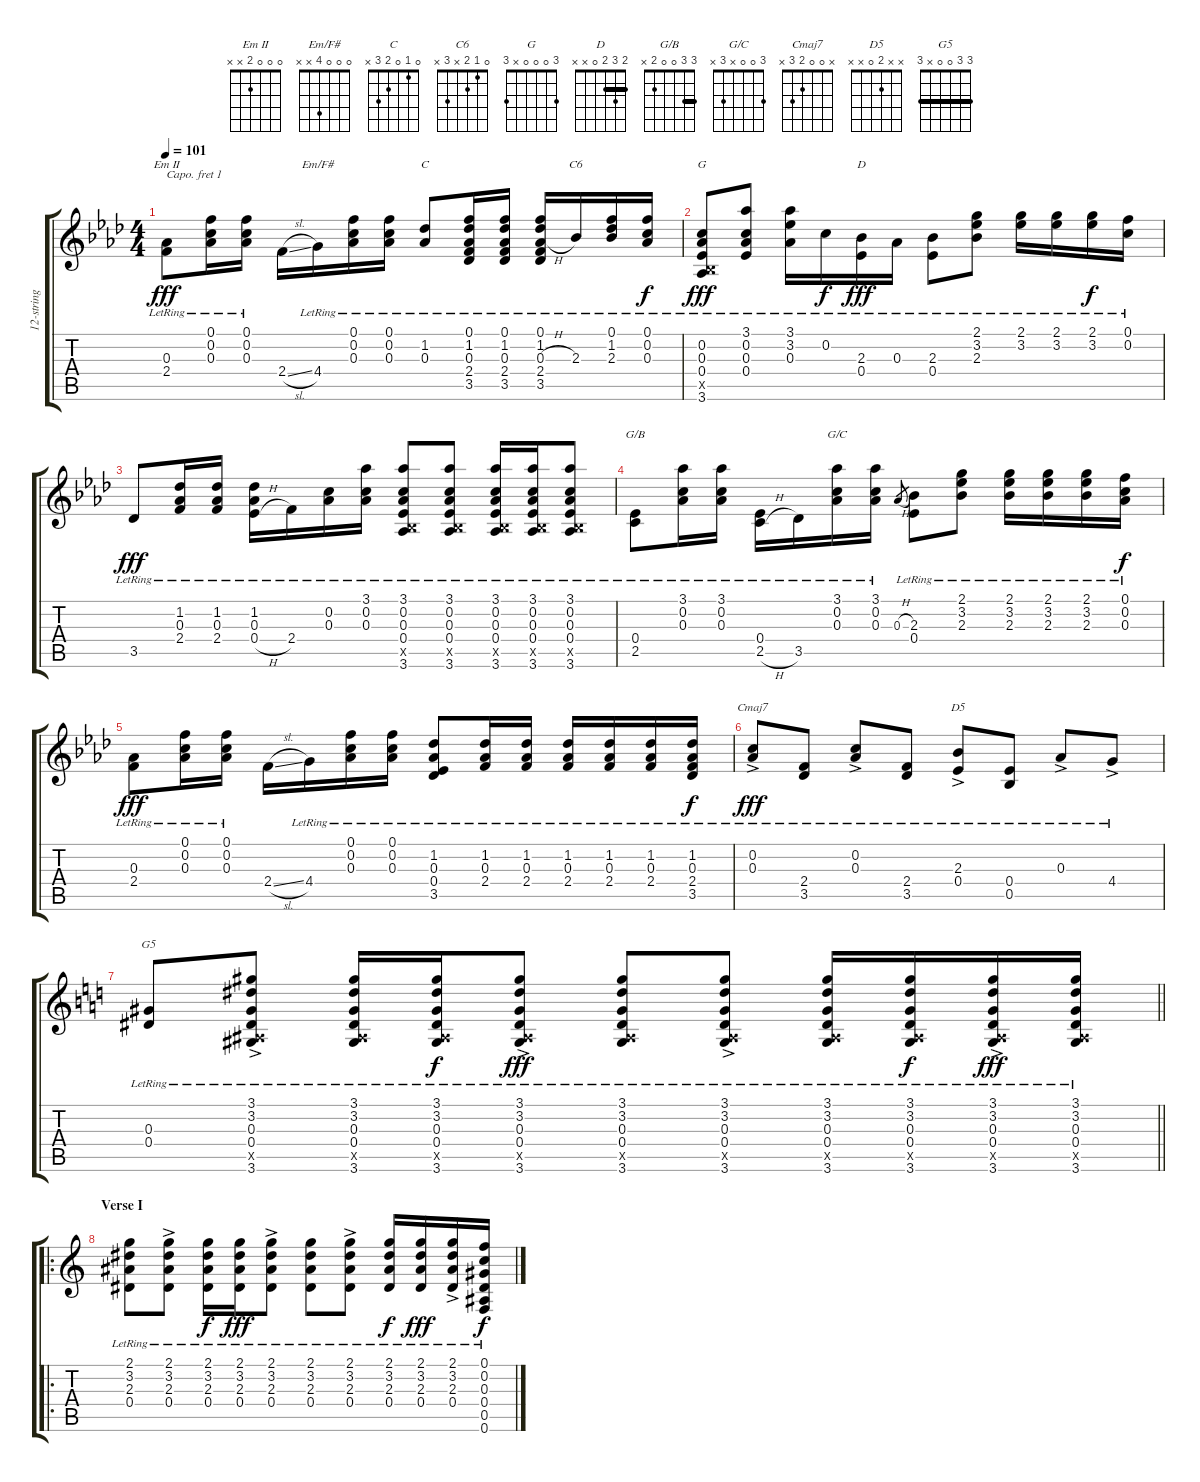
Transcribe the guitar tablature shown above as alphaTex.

\track ("12-string" "12-string") {instrument acousticguitarsteel}
\staff {score tabs}
\capo 1
\tuning (E4 B3 G3 D3 A2 E2) {hide}
\chord ("Em II" 0 0 0 2 x x)
\chord ("Em/F#" 0 0 0 4 x x)
\chord ("C" 0 1 0 2 3 x)
\chord ("C6" 0 1 2 x 3 x)
\chord ("G" 3 0 0 0 x 3)
\chord ("D" 2 3 2 0 x x) {barre 2}
\chord ("G/B" 3 3 0 0 2 x) {barre 3}
\chord ("G/C" 3 0 0 x 3 x)
\chord ("Cmaj7" x 0 0 2 3 x)
\chord ("D5" x x 2 0 x x)
\chord ("G5" 3 3 0 0 x 3) {barre 3}
\ts (4 4)
\tempo 101
\clef g2
\ks ab
(0.3{lr} 2.4{lr}).8{ch "Em II" dy fff} (0.1{lr} 0.2{lr} 0.3{lr}).16 (0.1{lr} 0.2{lr} 0.3{lr}).16 2.4{sl}.16 4.4{lr}.16{ch "Em/F#"} (0.1{lr} 0.2{lr} 0.3{lr}).16 (0.1{lr} 0.2{lr} 0.3{lr}).16 (1.2{lr} 0.3{lr}).8{ch "C"} (0.1{lr} 1.2{lr} 0.3{lr} 2.4{lr} 3.5{lr}).16 (0.1{lr} 1.2{lr} 0.3{lr} 2.4{lr} 3.5{lr}).16 (0.1{lr} 1.2{lr} 0.3{h} 2.4{lr} 3.5{lr}).16 2.3{lr}.16{ch "C6"} (0.1{lr} 1.2{lr} 2.3{lr}).16 (0.1{lr} 0.2{lr} 0.3{lr}).16{dy f} |
(0.2{lr} 0.3{lr} 0.4{lr} 0.5{x} 3.6{lr}).8{ch "G" dy fff} (3.1{lr} 0.2{lr} 0.3{lr} 0.4{lr}).8 (3.1{lr} 3.2{lr} 0.3{lr}).16 0.2{lr}.16{dy f} (2.3{lr} 0.4{lr}).16{ch "D" dy fff} 0.3{lr}.16 (2.3{lr} 0.4{lr}).8 (2.1{lr} 3.2{lr} 2.3{lr}).8 (2.1{lr} 3.2{lr}).16 (2.1{lr} 3.2{lr}).16 (2.1{lr} 3.2{lr}).16{dy f} (0.1{lr} 0.2{lr}).16 |
3.5{lr}.8{dy fff} (1.2{lr} 0.3{lr} 2.4{lr}).16 (1.2{lr} 0.3{lr} 2.4{lr}).16 (1.2{lr} 0.3{lr} 0.4{h}).16 2.4{lr}.16 (0.2{lr} 0.3{lr}).16 (3.1{lr} 0.2{lr} 0.3{lr}).16 (3.1{lr} 0.2{lr} 0.3{lr} 0.4{lr} 0.5{x} 3.6{lr}).8 (3.1{lr} 0.2{lr} 0.3{lr} 0.4{lr} 0.5{x} 3.6{lr}).8 (3.1{lr} 0.2{lr} 0.3{lr} 0.4{lr} 0.5{x} 3.6{lr}).16 (3.1{lr} 0.2{lr} 0.3{lr} 0.4{lr} 0.5{x} 3.6{lr}).16 (3.1{lr} 0.2{lr} 0.3{lr} 0.4{lr} 0.5{x} 3.6{lr}).8 |
(0.4{lr} 2.5{lr}).8{ch "G/B"} (3.1{lr} 0.2{lr} 0.3{lr}).16 (3.1{lr} 0.2{lr} 0.3{lr}).16 (0.4{lr} 2.5{h}).16 3.5{lr}.16 (3.1{lr} 0.2{lr} 0.3{lr}).16{ch "G/C"} (3.1{lr} 0.2{lr} 0.3{lr}).16 0.3{h}.8{gr} (2.3{lr} 0.4{lr}).8 (2.1{lr} 3.2{lr} 2.3{lr}).8 (2.1{lr} 3.2{lr} 2.3{lr}).16 (2.1{lr} 3.2{lr} 2.3{lr}).16 (2.1{lr} 3.2{lr} 2.3{lr}).16 (0.1{lr} 0.2{lr} 0.3{lr}).16{dy f} |
(0.3{lr} 2.4{lr}).8{dy fff} (0.1{lr} 0.2{lr} 0.3{lr}).16 (0.1{lr} 0.2{lr} 0.3{lr}).16 2.4{sl}.16 4.4{lr}.16 (0.1{lr} 0.2{lr} 0.3{lr}).16 (0.1{lr} 0.2{lr} 0.3{lr}).16 (1.2{lr} 0.3{lr} 0.4{lr} 3.5{lr}).8 (1.2{lr} 0.3{lr} 2.4{lr}).16 (1.2{lr} 0.3{lr} 2.4{lr}).16 (1.2{lr} 0.3{lr} 2.4{lr}).16 (1.2{lr} 0.3{lr} 2.4{lr}).16 (1.2{lr} 0.3{lr} 2.4{lr}).16 (1.2{lr} 0.3{lr} 2.4{lr} 3.5{lr}).16{dy f} |
(0.2{ac lr} 0.3{ac lr}).8{ch "Cmaj7" dy fff} (2.4{lr} 3.5{lr}).8 (0.2{ac lr} 0.3{ac lr}).8 (2.4{lr} 3.5{lr}).8 (2.3{ac lr} 0.4{ac lr}).8{ch "D5"} (0.4{lr} 0.5{lr}).8 0.3{ac lr}.8 4.4{ac lr}.8 |
\barLineRight lightlight
\ks c
(0.3{lr} 0.4{lr}).8{ch "G5"} (3.1{ac lr} 3.2{ac lr} 0.3{ac lr} 0.4{ac lr} 0.5{ac x} 3.6{ac lr}).8 (3.1{lr} 3.2{lr} 0.3{lr} 0.4{lr} 0.5{x} 3.6{lr}).16 (3.1{lr} 3.2{lr} 0.3{lr} 0.4{lr} 0.5{x} 3.6{lr}).16{dy f} (3.1{ac lr} 3.2{ac lr} 0.3{ac lr} 0.4{ac lr} 0.5{ac x} 3.6{ac lr}).8{dy fff} (3.1{lr} 3.2{lr} 0.3{lr} 0.4{lr} 0.5{x} 3.6{lr}).8 (3.1{ac lr} 3.2{ac lr} 0.3{ac lr} 0.4{ac lr} 0.5{ac x} 3.6{ac lr}).8 (3.1{lr} 3.2{lr} 0.3{lr} 0.4{lr} 0.5{x} 3.6{lr}).16 (3.1{lr} 3.2{lr} 0.3{lr} 0.4{lr} 0.5{x} 3.6{lr}).16{dy f} (3.1{ac lr} 3.2{ac lr} 0.3{ac lr} 0.4{ac lr} 0.5{ac x} 3.6{ac lr}).16{dy fff} (3.1{lr} 3.2{lr} 0.3{lr} 0.4{lr} 0.5{x} 3.6{lr}).16 |
\ro
\section ("" "Verse I")
(2.1{lr} 3.2{lr} 2.3{lr} 0.4{lr}).8 (2.1{ac lr} 3.2{ac lr} 2.3{ac lr} 0.4{ac lr}).8 (2.1{lr} 3.2{lr} 2.3{lr} 0.4{lr}).16{dy f} (2.1{lr} 3.2{lr} 2.3{lr} 0.4{lr}).16{dy fff} (2.1{ac lr} 3.2{ac lr} 2.3{ac lr} 0.4{ac lr}).8 (2.1{lr} 3.2{lr} 2.3{lr} 0.4{lr}).8 (2.1{ac lr} 3.2{ac lr} 2.3{ac lr} 0.4{ac lr}).8 (2.1{lr} 3.2{lr} 2.3{lr} 0.4{lr}).16{dy f} (2.1{lr} 3.2{lr} 2.3{lr} 0.4{lr}).16{dy fff} (2.1{ac lr} 3.2{ac lr} 2.3{ac lr} 0.4{ac lr}).16 (0.1{lr} 0.2{lr} 0.3{lr} 0.4{lr} 0.5{lr} 0.6{lr}).16{dy f}
